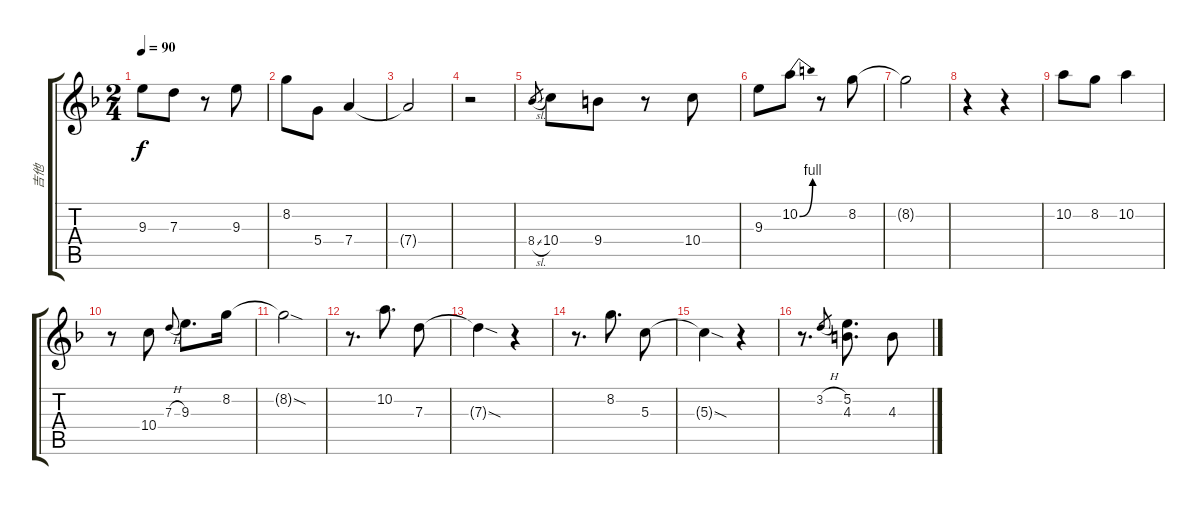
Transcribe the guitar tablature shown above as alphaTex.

\track ("吉他" "吉他") {instrument overdrivenguitar}
\staff {score tabs}
\tuning (E4 B3 G3 D3 A2 E2) {hide}
\ts (2 4)
\tempo 90
\clef g2
\ks f
9.3.8{dy f} 7.3.8 r.8 9.3.8 |
8.2.8 5.4.8 7.4.4 |
7.4{t}.2 |
r.2 |
8.4{sl}.8{gr} 10.4.8 9.4.8 r.8 10.4.8 |
9.3.8 10.2{be (bend 0 0 60 4)}.8 r.8 8.2.8 |
8.2{t}.2 |
r.4 r.4 |
10.2.8 8.2.8 10.2.4 |
r.8 10.4.8 7.3{h}.8{gr onbeat} 9.3.8{d} 8.2.16 |
8.2{sod t}.2 |
r.8{d} 10.2.8{d} 7.3.8 |
7.3{sod t}.4 r.4 |
r.8{d} 8.2.8{d} 5.3.8 |
5.3{sod t}.4 r.4 |
r.8{d} 3.2{h}.8{gr} (5.2 4.3).8{d} 4.3.8
